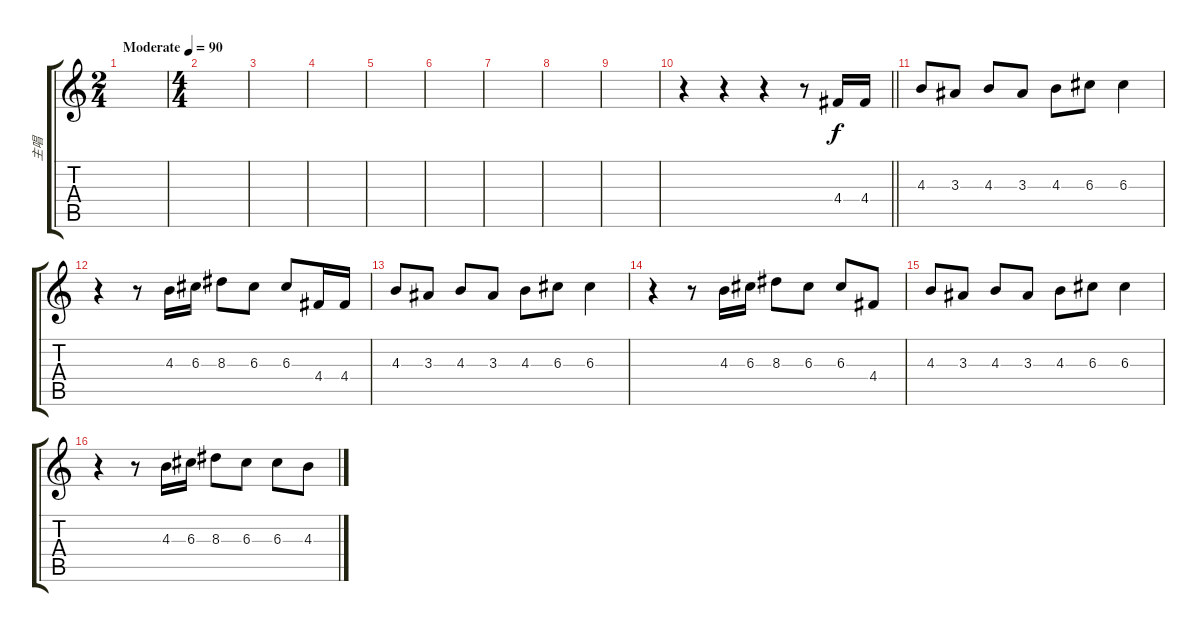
\track ("主唱" "主唱") {instrument overdrivenguitar}
\staff {score tabs}
\tuning (E4 B3 G3 D3 A2 E2) {hide}
\ts (2 4)
\tempo (90 "Moderate")
\clef g2
\ks c
|
\ts (4 4)
|
|
|
|
|
|
|
|
\barLineRight lightlight
r.4 r.4 r.4 r.8 4.4.16 4.4.16 |
4.3.8 3.3.8 4.3.8 3.3.8 4.3.8 6.3.8 6.3.4 |
r.4 r.8 4.3.16 6.3.16 8.3.8 6.3.8 6.3.8 4.4.16 4.4.16 |
4.3.8 3.3.8 4.3.8 3.3.8 4.3.8 6.3.8 6.3.4 |
r.4 r.8 4.3.16 6.3.16 8.3.8 6.3.8 6.3.8 4.4.8 |
4.3.8 3.3.8 4.3.8 3.3.8 4.3.8 6.3.8 6.3.4 |
r.4 r.8 4.3.16 6.3.16 8.3.8{txt ""} 6.3.8 6.3.8 4.3.8
